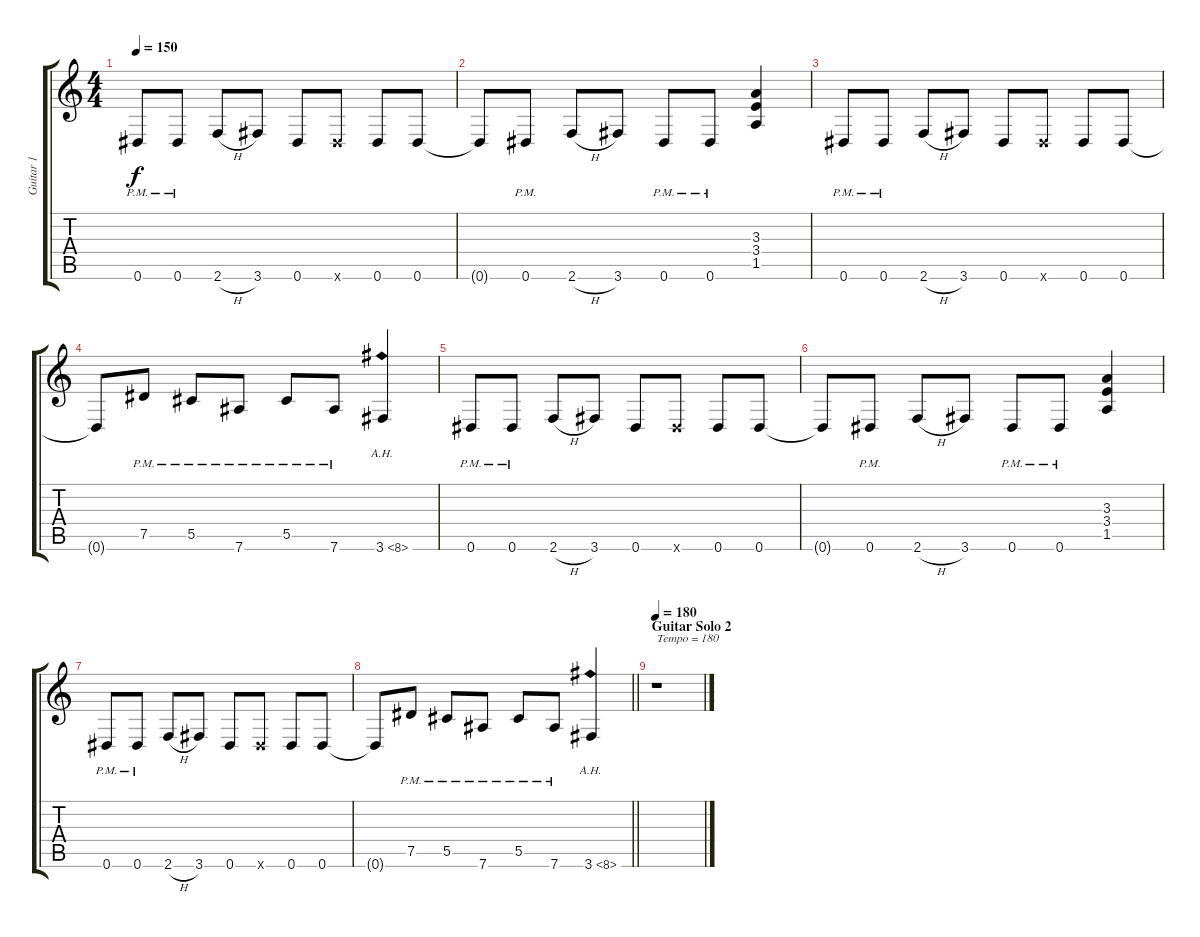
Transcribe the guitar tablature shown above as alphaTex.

\track ("Guitar 1" "Guitar 1") {instrument distortionguitar}
\staff {score tabs}
\tuning (Eb4 Bb3 Gb3 Db3 Ab2 Eb2) {hide}
\ts (4 4)
\tempo 150
\clef g2
\ks c
0.6{pm}.8{dy f} 0.6{pm}.8 2.6{h}.8 3.6.8 0.6.8 0.6{x}.8 0.6.8 0.6.8 |
0.6{t}.8 0.6{pm}.8 2.6{h}.8 3.6.8 0.6{pm}.8 0.6{pm}.8 (3.3 3.4 1.5).4 |
0.6{pm}.8 0.6{pm}.8 2.6{h}.8 3.6.8 0.6.8 0.6{x}.8 0.6.8 0.6.8 |
0.6{t}.8 7.5{pm}.8 5.5{pm}.8 7.6{pm}.8 5.5{pm}.8 7.6{pm}.8 3.6{ah 5}.4 |
0.6{pm}.8 0.6{pm}.8 2.6{h}.8 3.6.8 0.6.8 0.6{x}.8 0.6.8 0.6.8 |
0.6{t}.8 0.6{pm}.8 2.6{h}.8 3.6.8 0.6{pm}.8 0.6{pm}.8 (3.3 3.4 1.5).4 |
0.6{pm}.8 0.6{pm}.8 2.6{h}.8 3.6.8 0.6.8 0.6{x}.8 0.6.8 0.6.8 |
\barLineRight lightlight
0.6{t}.8 7.5{pm}.8 5.5{pm}.8 7.6{pm}.8 5.5{pm}.8 7.6{pm}.8 3.6{ah 5}.4 |
\section ("" "Guitar Solo 2")
\tempo 180
r.1{txt "Tempo = 180"}
